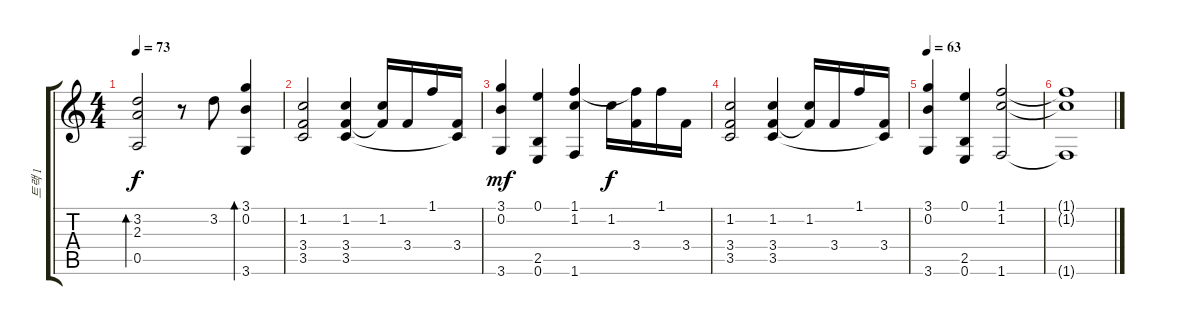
\track ("트랙 1" "트랙 1") {instrument acousticguitarsteel}
\staff {score tabs}
\tuning (E4 B3 G3 D3 A2 E2) {hide}
\ts (4 4)
\tempo 73
\clef g2
\ks c
(3.2 2.3 0.5).2{bd 60 dy f} r.8 3.2.8 (3.1 0.2 3.6).4{bd 120} |
(1.2 3.4 3.5).2 (1.2 3.4 3.5).4 (1.2 3.4{t}).16 3.4.16 1.1.16 (3.4 3.5{t}).16 |
(3.1 0.2 3.6).4{dy mf} (0.1 2.5 0.6).4 (1.1 1.2 1.6).4 1.2.16{dy f} (1.1{t} 3.4).16 1.1.16 3.4.16 |
(1.2 3.4 3.5).2 (1.2 3.4 3.5).4 (1.2 3.4{t}).16 3.4.16 1.1.16 (3.4 3.5{t}).16 |
\tempo 63
(3.1 0.2 3.6).4 (0.1 2.5 0.6).4 (1.1 1.2 1.6).2 |
(1.1{t} 1.2{t} 1.6{t}).1
